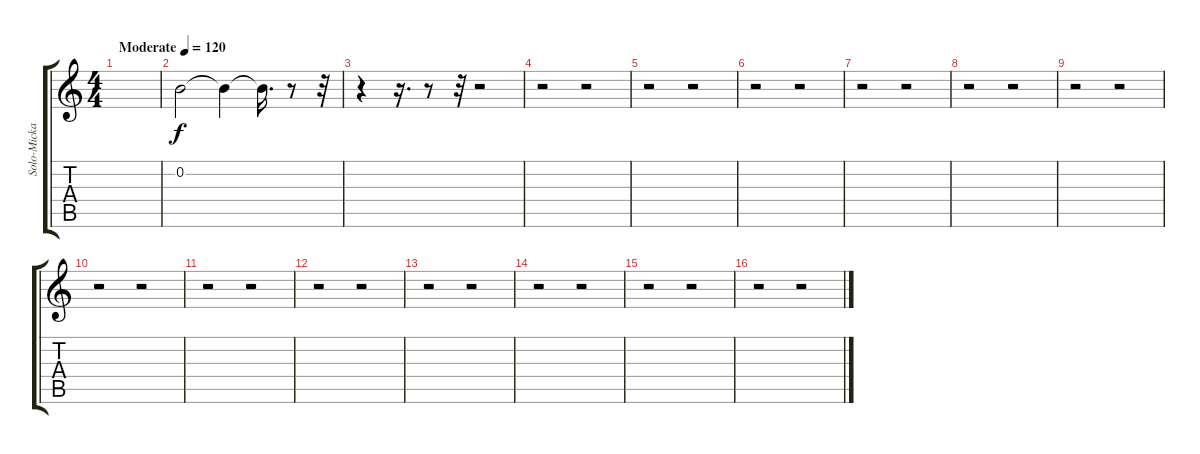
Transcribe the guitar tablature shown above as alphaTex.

\track ("Solo-Mickaël" "Solo-Micka") {instrument electricguitarjazz}
\staff {score tabs}
\tuning (E4 B3 G3 D3 A2 E2) {hide}
\ts (4 4)
\tempo (120 "Moderate")
\clef g2
\ks c
|
0.2.2 0.2{t}.4 0.2{t}.16{d} r.8 r.32 |
r.4 r.16{d} r.8 r.32 r.2 |
r.2 r.2 |
r.2 r.2 |
r.2 r.2 |
r.2 r.2 |
r.2 r.2 |
r.2 r.2 |
r.2 r.2 |
r.2 r.2 |
r.2 r.2 |
r.2 r.2 |
r.2 r.2 |
r.2 r.2 |
r.2 r.2
